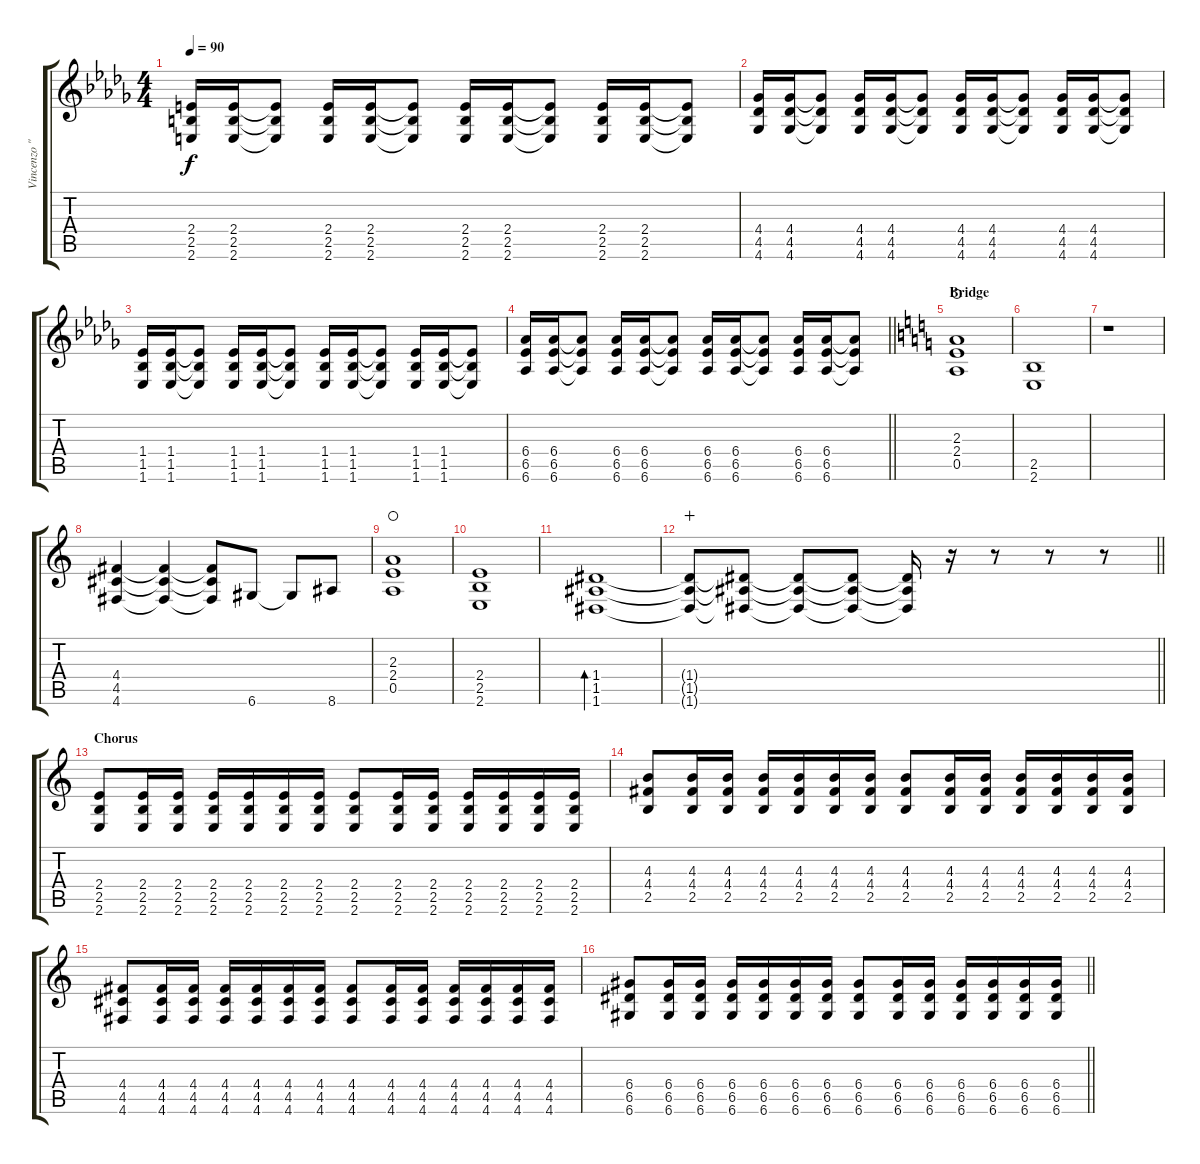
\track ("Vincenzo \"Vinx\" Cristi (Guitar I)" "Vincenzo \"") {instrument overdrivenguitar}
\staff {score tabs}
\tuning (E4 B3 G3 D3 A2 D2) {hide}
\ts (4 4)
\tempo 90
\clef g2
\ks db
(2.4 2.5 2.6).16{dy f} (2.4 2.5 2.6).16 (2.4{t} 2.5{t} 2.6{t}).8 (2.4 2.5 2.6).16 (2.4 2.5 2.6).16 (2.4{t} 2.5{t} 2.6{t}).8 (2.4 2.5 2.6).16 (2.4 2.5 2.6).16 (2.4{t} 2.5{t} 2.6{t}).8 (2.4 2.5 2.6).16 (2.4 2.5 2.6).16 (2.4{t} 2.5{t} 2.6{t}).8 |
(4.4 4.5 4.6).16 (4.4 4.5 4.6).16 (4.4{t} 4.5{t} 4.6{t}).8 (4.4 4.5 4.6).16 (4.4 4.5 4.6).16 (4.4{t} 4.5{t} 4.6{t}).8 (4.4 4.5 4.6).16 (4.4 4.5 4.6).16 (4.4{t} 4.5{t} 4.6{t}).8 (4.4 4.5 4.6).16 (4.4 4.5 4.6).16 (4.4{t} 4.5{t} 4.6{t}).8 |
(1.4 1.5 1.6).16 (1.4 1.5 1.6).16 (1.4{t} 1.5{t} 1.6{t}).8 (1.4 1.5 1.6).16 (1.4 1.5 1.6).16 (1.4{t} 1.5{t} 1.6{t}).8 (1.4 1.5 1.6).16 (1.4 1.5 1.6).16 (1.4{t} 1.5{t} 1.6{t}).8 (1.4 1.5 1.6).16 (1.4 1.5 1.6).16 (1.4{t} 1.5{t} 1.6{t}).8 |
\barLineRight lightlight
(6.4 6.5 6.6).16 (6.4 6.5 6.6).16 (6.4{t} 6.5{t} 6.6{t}).8 (6.4 6.5 6.6).16 (6.4 6.5 6.6).16 (6.4{t} 6.5{t} 6.6{t}).8 (6.4 6.5 6.6).16 (6.4 6.5 6.6).16 (6.4{t} 6.5{t} 6.6{t}).8 (6.4 6.5 6.6).16 (6.4 6.5 6.6).16 (6.4{t} 6.5{t} 6.6{t}).8 |
\section ("" "Bridge")
\ks c
(2.3 2.4 0.5).1{waho} |
(2.5 2.6).1 |
r.1 |
(4.4 4.5 4.6).4 (4.4{t} 4.5{t} 4.6{t}).4 (4.4{t} 4.5{t} 4.6{t}).8 6.6.8 6.6{t}.8 8.6.8 |
(2.3 2.4 0.5).1{waho} |
(2.4 2.5 2.6).1 |
(1.4 1.5 1.6).1{bd 60} |
\barLineRight lightlight
(1.4{t} 1.5{t} 1.6{t}).8{wahc} (1.4{t} 1.5{t} 1.6{t}).8 (1.4{t} 1.5{t} 1.6{t}).8 (1.4{t} 1.5{t} 1.6{t}).8 (1.4{t} 1.5{t} 1.6{t}).16 r.16 r.8 r.8 r.8 |
\section ("" "Chorus")
(2.4 2.5 2.6).8 (2.4 2.5 2.6).16 (2.4 2.5 2.6).16 (2.4 2.5 2.6).16 (2.4 2.5 2.6).16 (2.4 2.5 2.6).16 (2.4 2.5 2.6).16 (2.4 2.5 2.6).8 (2.4 2.5 2.6).16 (2.4 2.5 2.6).16 (2.4 2.5 2.6).16 (2.4 2.5 2.6).16 (2.4 2.5 2.6).16 (2.4 2.5 2.6).16 |
(4.3 4.4 2.5).8 (4.3 4.4 2.5).16 (4.3 4.4 2.5).16 (4.3 4.4 2.5).16 (4.3 4.4 2.5).16 (4.3 4.4 2.5).16 (4.3 4.4 2.5).16 (4.3 4.4 2.5).8 (4.3 4.4 2.5).16 (4.3 4.4 2.5).16 (4.3 4.4 2.5).16 (4.3 4.4 2.5).16 (4.3 4.4 2.5).16 (4.3 4.4 2.5).16 |
(4.4 4.5 4.6).8 (4.4 4.5 4.6).16 (4.4 4.5 4.6).16 (4.4 4.5 4.6).16 (4.4 4.5 4.6).16 (4.4 4.5 4.6).16 (4.4 4.5 4.6).16 (4.4 4.5 4.6).8 (4.4 4.5 4.6).16 (4.4 4.5 4.6).16 (4.4 4.5 4.6).16 (4.4 4.5 4.6).16 (4.4 4.5 4.6).16 (4.4 4.5 4.6).16 |
\barLineRight lightlight
(6.4 6.5 6.6).8 (6.4 6.5 6.6).16 (6.4 6.5 6.6).16 (6.4 6.5 6.6).16 (6.4 6.5 6.6).16 (6.4 6.5 6.6).16 (6.4 6.5 6.6).16 (6.4 6.5 6.6).8 (6.4 6.5 6.6).16 (6.4 6.5 6.6).16 (6.4 6.5 6.6).16 (6.4 6.5 6.6).16 (6.4 6.5 6.6).16 (6.4 6.5 6.6).16
